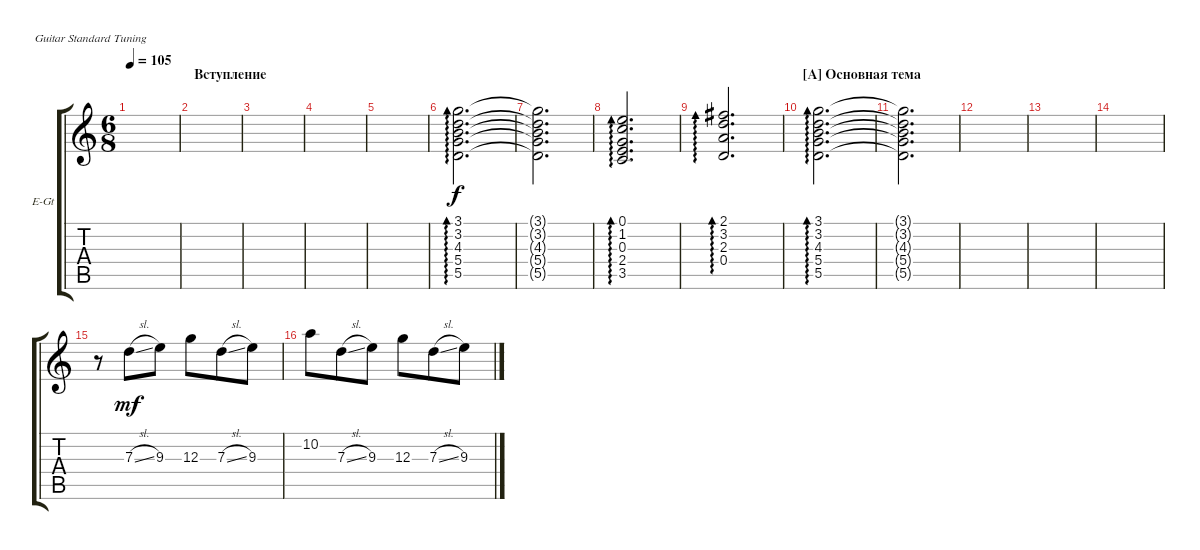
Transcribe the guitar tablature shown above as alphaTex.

\defaultSystemsLayout 4
\bracketExtendMode groupsimilarinstruments
\firstSystemTrackNameOrientation horizontal
\otherSystemsTrackNameOrientation horizontal
\track ("Solo" "E-Gt") {instrument electricguitarclean}
\staff {score tabs}
\tuning (E4 B3 G3 D3 A2 E2)
\ts (6 8)
\tempo 105
\clef g2
\scale
0.487395
\ks c
|
\section ("" "Вступление")
\scale
0.256303 |
\scale
0.256303 |
\scale
0.333333 |
\scale
0.333333 |
\scale
0.333333 (5.5 5.4 4.3 3.2 3.1).2{d ad 0} |
\scale
0.333333 (5.5{t} 5.4{t} 4.3{t} 3.2{t} 3.1{t}).2{d} |
\scale
0.333333 (3.5 2.4 0.3 1.2 0.1).2{d ad 0} |
\scale
0.333333 (0.4 2.3 3.2 2.1).2{d ad 0} |
\section ("A" "Основная тема")
\scale
0.333333 (5.5 5.4 4.3 3.2 3.1).2{d ad 0} |
\scale
0.333333 (5.5{t} 5.4{t} 4.3{t} 3.2{t} 3.1{t}).2{d} |
\scale
0.333333 |
\scale
0.333333 |
\scale
0.333333 |
\scale
0.333333 r.8 7.3{sl}.8{dy mf} 9.3.8 12.3.8 7.3{sl}.8 9.3.8 |
\scale
0.333333 10.2.8 7.3{sl}.8 9.3.8 12.3.8 7.3{sl}.8 9.3.8
